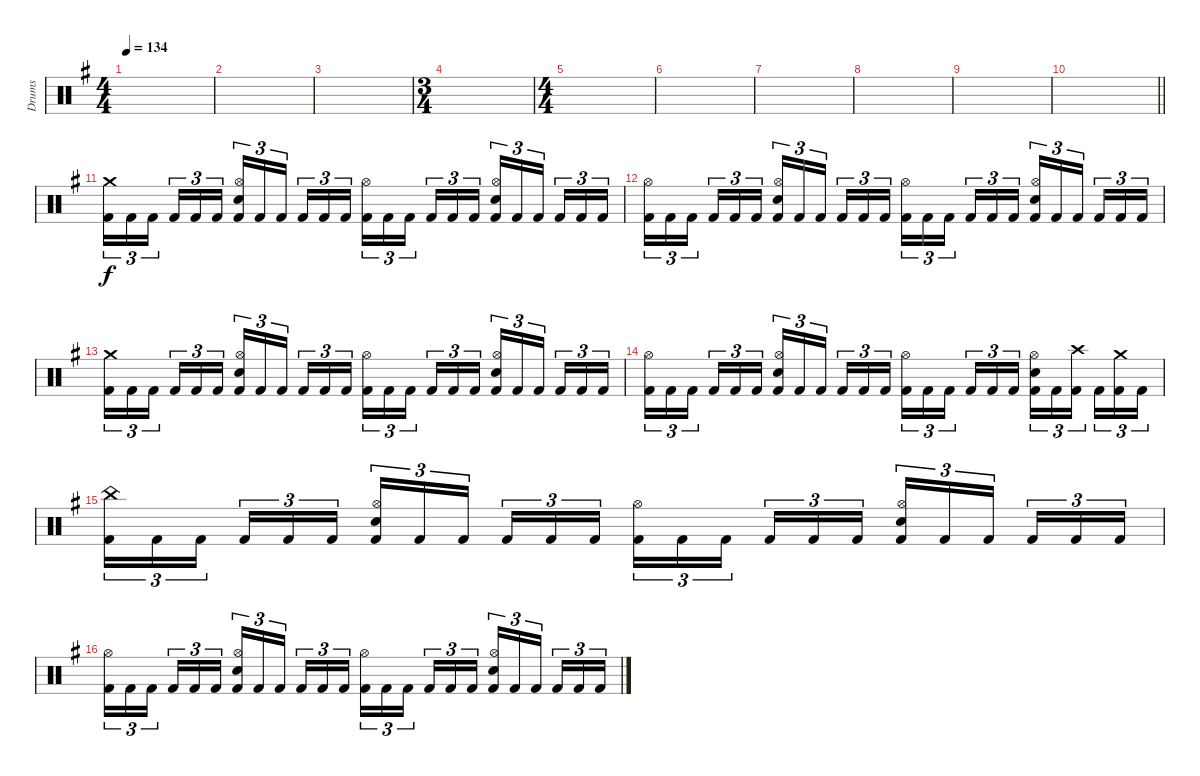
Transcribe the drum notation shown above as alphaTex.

\track ("Drums" "Drums") {instrument percussion}
\staff {score}
\articulation defaults
\ts (4 4)
\section ("" "")
\tempo 134
\clef neutral
\ks g
|
|
|
\ts (3 4)
|
\ts (4 4)
|
|
|
|
|
\barLineRight lightlight
|
\section ("" "")
("Crash medium (hit)" "Kick (hit) 2").16{tu (3 2)} "Kick (hit) 2".16{tu (3 2)} "Kick (hit) 2".16{tu (3 2)} "Kick (hit) 2".16{tu (3 2)} "Kick (hit) 2".16{tu (3 2)} "Kick (hit) 2".16{tu (3 2)} ("Hi-Hat (open)" "Electric Snare (hit)" "Kick (hit) 2").16{tu (3 2)} "Kick (hit) 2".16{tu (3 2)} "Kick (hit) 2".16{tu (3 2)} "Kick (hit) 2".16{tu (3 2)} "Kick (hit) 2".16{tu (3 2)} "Kick (hit) 2".16{tu (3 2)} ("Hi-Hat (open)" "Kick (hit) 2").16{tu (3 2)} "Kick (hit) 2".16{tu (3 2)} "Kick (hit) 2".16{tu (3 2)} "Kick (hit) 2".16{tu (3 2)} "Kick (hit) 2".16{tu (3 2)} "Kick (hit) 2".16{tu (3 2)} ("Hi-Hat (open)" "Electric Snare (hit)" "Kick (hit) 2").16{tu (3 2)} "Kick (hit) 2".16{tu (3 2)} "Kick (hit) 2".16{tu (3 2)} "Kick (hit) 2".16{tu (3 2)} "Kick (hit) 2".16{tu (3 2)} "Kick (hit) 2".16{tu (3 2)} |
("Hi-Hat (open)" "Kick (hit) 2").16{tu (3 2)} "Kick (hit) 2".16{tu (3 2)} "Kick (hit) 2".16{tu (3 2)} "Kick (hit) 2".16{tu (3 2)} "Kick (hit) 2".16{tu (3 2)} "Kick (hit) 2".16{tu (3 2)} ("Hi-Hat (open)" "Electric Snare (hit)" "Kick (hit) 2").16{tu (3 2)} "Kick (hit) 2".16{tu (3 2)} "Kick (hit) 2".16{tu (3 2)} "Kick (hit) 2".16{tu (3 2)} "Kick (hit) 2".16{tu (3 2)} "Kick (hit) 2".16{tu (3 2)} ("Hi-Hat (open)" "Kick (hit) 2").16{tu (3 2)} "Kick (hit) 2".16{tu (3 2)} "Kick (hit) 2".16{tu (3 2)} "Kick (hit) 2".16{tu (3 2)} "Kick (hit) 2".16{tu (3 2)} "Kick (hit) 2".16{tu (3 2)} ("Hi-Hat (open)" "Electric Snare (hit)" "Kick (hit) 2").16{tu (3 2)} "Kick (hit) 2".16{tu (3 2)} "Kick (hit) 2".16{tu (3 2)} "Kick (hit) 2".16{tu (3 2)} "Kick (hit) 2".16{tu (3 2)} "Kick (hit) 2".16{tu (3 2)} |
("Crash medium (hit)" "Kick (hit) 2").16{tu (3 2)} "Kick (hit) 2".16{tu (3 2)} "Kick (hit) 2".16{tu (3 2)} "Kick (hit) 2".16{tu (3 2)} "Kick (hit) 2".16{tu (3 2)} "Kick (hit) 2".16{tu (3 2)} ("Hi-Hat (open)" "Electric Snare (hit)" "Kick (hit) 2").16{tu (3 2)} "Kick (hit) 2".16{tu (3 2)} "Kick (hit) 2".16{tu (3 2)} "Kick (hit) 2".16{tu (3 2)} "Kick (hit) 2".16{tu (3 2)} "Kick (hit) 2".16{tu (3 2)} ("Hi-Hat (open)" "Kick (hit) 2").16{tu (3 2)} "Kick (hit) 2".16{tu (3 2)} "Kick (hit) 2".16{tu (3 2)} "Kick (hit) 2".16{tu (3 2)} "Kick (hit) 2".16{tu (3 2)} "Kick (hit) 2".16{tu (3 2)} ("Hi-Hat (open)" "Electric Snare (hit)" "Kick (hit) 2").16{tu (3 2)} "Kick (hit) 2".16{tu (3 2)} "Kick (hit) 2".16{tu (3 2)} "Kick (hit) 2".16{tu (3 2)} "Kick (hit) 2".16{tu (3 2)} "Kick (hit) 2".16{tu (3 2)} |
("Hi-Hat (open)" "Kick (hit) 2").16{tu (3 2)} "Kick (hit) 2".16{tu (3 2)} "Kick (hit) 2".16{tu (3 2)} "Kick (hit) 2".16{tu (3 2)} "Kick (hit) 2".16{tu (3 2)} "Kick (hit) 2".16{tu (3 2)} ("Hi-Hat (open)" "Electric Snare (hit)" "Kick (hit) 2").16{tu (3 2)} "Kick (hit) 2".16{tu (3 2)} "Kick (hit) 2".16{tu (3 2)} "Kick (hit) 2".16{tu (3 2)} "Kick (hit) 2".16{tu (3 2)} "Kick (hit) 2".16{tu (3 2)} ("Hi-Hat (open)" "Kick (hit) 2").16{tu (3 2)} "Kick (hit) 2".16{tu (3 2)} "Kick (hit) 2".16{tu (3 2)} "Kick (hit) 2".16{tu (3 2)} "Kick (hit) 2".16{tu (3 2)} "Kick (hit) 2".16{tu (3 2)} ("Hi-Hat (open)" "Electric Snare (hit)" "Kick (hit) 2").16{tu (3 2)} "Kick (hit) 2".16{tu (3 2)} ("Crash high (hit)" "Kick (hit) 2").16{tu (3 2)} "Kick (hit) 2".16{tu (3 2)} ("Crash medium (hit)" "Kick (hit) 2").16{tu (3 2)} "Kick (hit) 2".16{tu (3 2)} |
("China (hit)" "Kick (hit) 2").16{tu (3 2)} "Kick (hit) 2".16{tu (3 2)} "Kick (hit) 2".16{tu (3 2)} "Kick (hit) 2".16{tu (3 2)} "Kick (hit) 2".16{tu (3 2)} "Kick (hit) 2".16{tu (3 2)} ("Hi-Hat (open)" "Electric Snare (hit)" "Kick (hit) 2").16{tu (3 2)} "Kick (hit) 2".16{tu (3 2)} "Kick (hit) 2".16{tu (3 2)} "Kick (hit) 2".16{tu (3 2)} "Kick (hit) 2".16{tu (3 2)} "Kick (hit) 2".16{tu (3 2)} ("Hi-Hat (open)" "Kick (hit) 2").16{tu (3 2)} "Kick (hit) 2".16{tu (3 2)} "Kick (hit) 2".16{tu (3 2)} "Kick (hit) 2".16{tu (3 2)} "Kick (hit) 2".16{tu (3 2)} "Kick (hit) 2".16{tu (3 2)} ("Hi-Hat (open)" "Electric Snare (hit)" "Kick (hit) 2").16{tu (3 2)} "Kick (hit) 2".16{tu (3 2)} "Kick (hit) 2".16{tu (3 2)} "Kick (hit) 2".16{tu (3 2)} "Kick (hit) 2".16{tu (3 2)} "Kick (hit) 2".16{tu (3 2)} |
("Hi-Hat (open)" "Kick (hit) 2").16{tu (3 2)} "Kick (hit) 2".16{tu (3 2)} "Kick (hit) 2".16{tu (3 2)} "Kick (hit) 2".16{tu (3 2)} "Kick (hit) 2".16{tu (3 2)} "Kick (hit) 2".16{tu (3 2)} ("Hi-Hat (open)" "Electric Snare (hit)" "Kick (hit) 2").16{tu (3 2)} "Kick (hit) 2".16{tu (3 2)} "Kick (hit) 2".16{tu (3 2)} "Kick (hit) 2".16{tu (3 2)} "Kick (hit) 2".16{tu (3 2)} "Kick (hit) 2".16{tu (3 2)} ("Hi-Hat (open)" "Kick (hit) 2").16{tu (3 2)} "Kick (hit) 2".16{tu (3 2)} "Kick (hit) 2".16{tu (3 2)} "Kick (hit) 2".16{tu (3 2)} "Kick (hit) 2".16{tu (3 2)} "Kick (hit) 2".16{tu (3 2)} ("Hi-Hat (open)" "Electric Snare (hit)" "Kick (hit) 2").16{tu (3 2)} "Kick (hit) 2".16{tu (3 2)} "Kick (hit) 2".16{tu (3 2)} "Kick (hit) 2".16{tu (3 2)} "Kick (hit) 2".16{tu (3 2)} "Kick (hit) 2".16{tu (3 2)}
